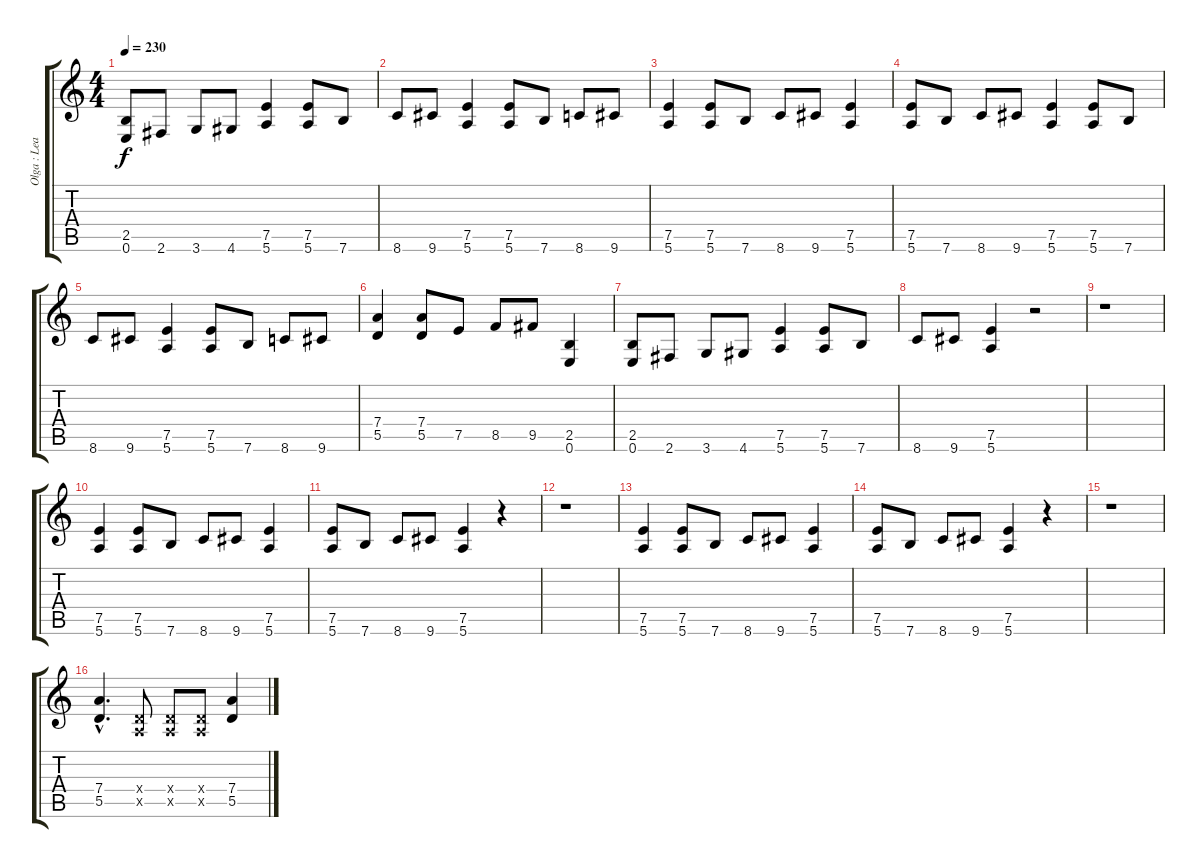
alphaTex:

\track ("Olga : Lead Guitar" "Olga : Lea") {instrument overdrivenguitar}
\staff {score tabs}
\tuning (E4 B3 G3 D3 A2 E2) {hide}
\ts (4 4)
\tempo 230
\clef g2
\ks c
(2.5 0.6).8{dy f} 2.6.8 3.6.8 4.6.8 (7.5 5.6).4 (7.5 5.6).8 7.6.8 |
8.6.8 9.6.8 (7.5 5.6).4 (7.5 5.6).8 7.6.8 8.6.8 9.6.8 |
(7.5 5.6).4{instrument electricguitarmuted} (7.5 5.6).8 7.6.8 8.6.8 9.6.8 (7.5 5.6).4 |
(7.5 5.6).8{instrument electricguitarmuted} 7.6.8 8.6.8 9.6.8 (7.5 5.6).4 (7.5 5.6).8 7.6.8 |
8.6.8 9.6.8 (7.5 5.6).4 (7.5 5.6).8 7.6.8 8.6.8 9.6.8 |
(7.4 5.5).4 (7.4 5.5).8 7.5.8 8.5.8 9.5.8 (2.5 0.6).4 |
(2.5 0.6).8 2.6.8 3.6.8 4.6.8 (7.5 5.6).4 (7.5 5.6).8 7.6.8 |
8.6.8 9.6.8 (7.5 5.6).4{instrument overdrivenguitar} r.2 |
r.1 |
(7.5 5.6).4{instrument electricguitarmuted} (7.5 5.6).8 7.6.8 8.6.8 9.6.8 (7.5 5.6).4 |
(7.5 5.6).8{instrument electricguitarmuted} 7.6.8 8.6.8 9.6.8 (7.5 5.6).4{instrument overdrivenguitar} r.4 |
r.1 |
(7.5 5.6).4{instrument electricguitarmuted} (7.5 5.6).8 7.6.8 8.6.8 9.6.8 (7.5 5.6).4 |
(7.5 5.6).8{instrument electricguitarmuted} 7.6.8 8.6.8 9.6.8 (7.5 5.6).4{instrument overdrivenguitar} r.4 |
r.1 |
(7.4{hac} 5.5{hac}).4{d} (0.4{x} 0.5{x}).8 (0.4{x} 0.5{x}).8 (0.4{x} 0.5{x}).8 (7.4 5.5).4
